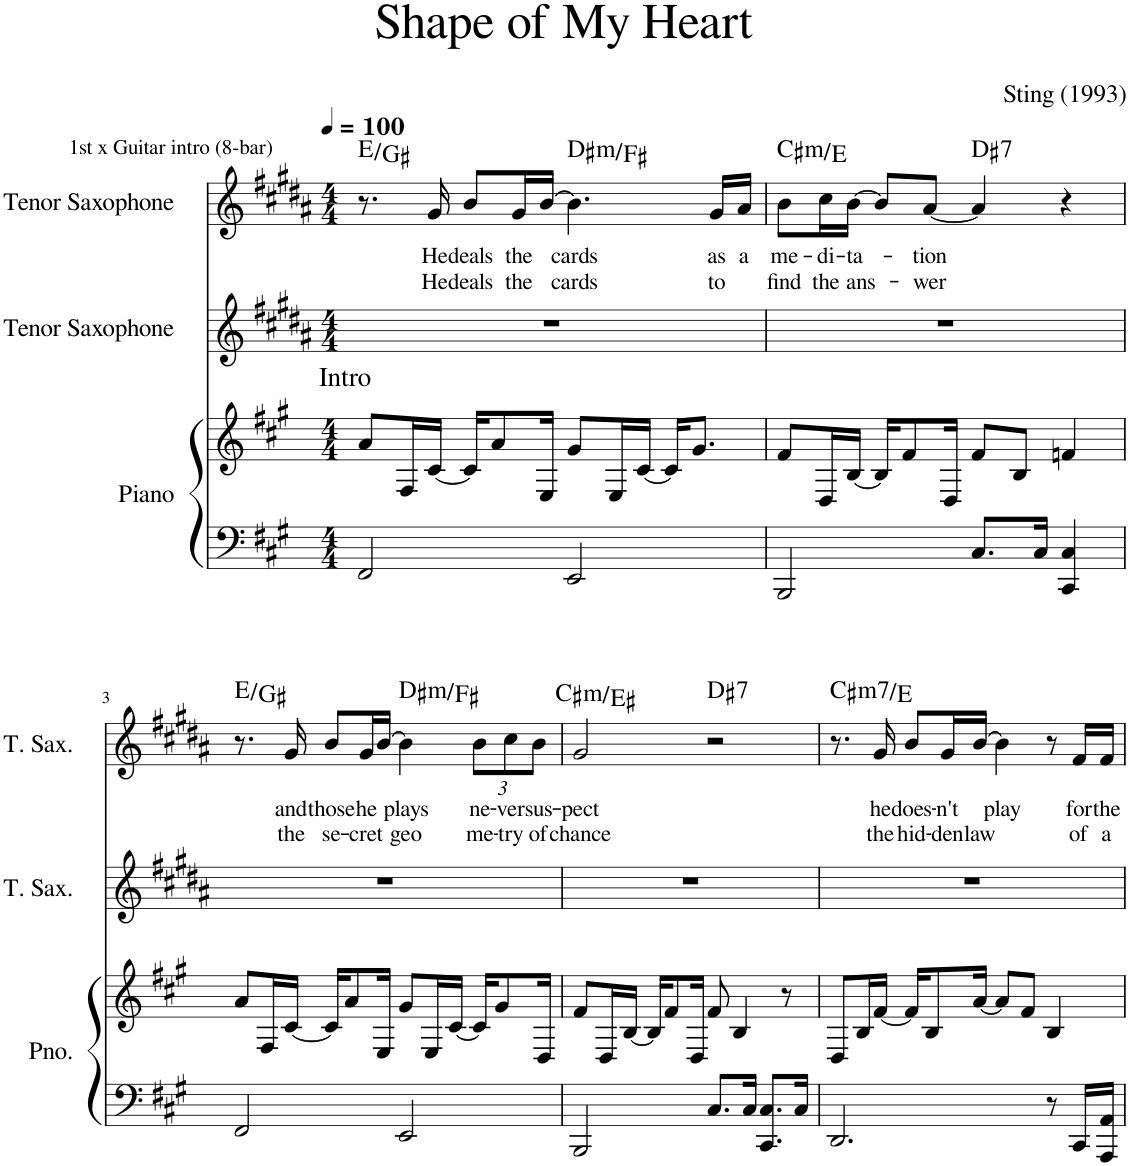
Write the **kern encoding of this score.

**kern	**kern	**kern	**kern	**text	**text	**harte
*part3	*part3	*part2	*part1	*part1	*part1	*part1
*staff4	*staff3	*staff2	*staff1	*staff1	*staff1	*
*I"Piano	*	*I"Tenor Saxophone	*I"Tenor Saxophone	*	*	*
*I'Pno.	*	*I'T. Sax.	*I'T. Sax.	*	*	*
*clefF4	*clefG2	*clefG2	*clefG2	*	*	*
*	*	*Trd8c14	*Trd8c14	*	*	*
*k[f#c#g#]	*k[f#c#g#]	*k[f#c#g#d#a#]	*k[f#c#g#d#a#]	*	*	*
*M4/4	*M4/4	*M4/4	*M4/4	*	*	*
*MM100	*MM100	*MM100	*MM100	*	*	*
=1	=1	=1	=1	=1	=1	=1
!	!	!	!LO:TX:a:t=1st x Guitar intro (8-bar)	!	!	!
!	!LO:TX:a:t=Intro	!	!	!	!	!
2FF#/	8a/L	1r	8.r	.	.	E:maj/3
.	16F#/L	.	.	.	.	.
!	!	!	!	!LO:LY:b	!LO:LY:b	!
.	[16c#/JJ	.	16g#/	He	He	.
!	!	!	!	!LO:LY:b	!LO:LY:b	!
.	16c#/KL]	.	8b/L	deals	deals	.
.	8a/	.	.	.	.	.
!	!	!	!	!LO:LY:b	!LO:LY:b	!
.	.	.	16g#/L	the	the	.
.	16E/Jk	.	[>16b/JJ	.	.	.
!	!	!	!	!LO:LY:b	!LO:LY:b	!LO:H:kt=m
2EE/	8g#/L	.	4.b\]	cards	cards	D#:min/b3
.	16E/L	.	.	.	.	.
.	[16c#/JJ	.	.	.	.	.
.	16c#/KL]	.	.	.	.	.
.	8.g#/J	.	.	.	.	.
!	!	!	!	!LO:LY:b	!LO:LY:b	!
.	.	.	16g#/LL	as	to	.
!	!	!	!	!LO:LY:b	!	!
.	.	.	16a#/JJ	a	.	.
=2	=2	=2	=2	=2	=2	=2
!	!	!	!	!LO:LY:b	!LO:LY:b	!LO:H:kt=m
2BBB/	8f#/L	1r	8b\L	me-	find	C#:min/b3
!	!	!	!	!LO:LY:b	!LO:LY:b	!
.	16D/L	.	16cc#\L	-di-	the	.
!	!	!	!	!LO:LY:b	!LO:LY:b	!
.	[16B/JJ	.	[>16b\JJ	-ta-	ans-	.
.	16B/KL]	.	8b/L]	.	.	.
.	8f#/	.	.	.	.	.
!	!	!	!	!LO:LY:b	!LO:LY:b	!
.	.	.	[<8a#/J	-tion	-wer	.
.	16D/Jk	.	.	.	.	.
!	!	!	!	!	!	!LO:H:kt=7
8.C#/L	8f#/L	.	4a#/]	.	.	D#:7
.	8B/J	.	.	.	.	.
16C#/Jk	.	.	.	.	.	.
4CC#/ 4C#/	4fn/	.	4r	.	.	.
!!LO:LB:g=z
=3	=3	=3	=3	=3	=3	=3
2FF#/	8a/L	1r	8.r	.	.	E:maj/3
.	16F#/L	.	.	.	.	.
!	!	!	!	!LO:LY:b	!LO:LY:b	!
.	[16c#/JJ	.	16g#/	and	the	.
!	!	!	!	!LO:LY:b	!LO:LY:b	!
.	16c#/KL]	.	8b/L	those	se-	.
.	8a/	.	.	.	.	.
!	!	!	!	!LO:LY:b	!LO:LY:b	!
.	.	.	16g#/L	he	-cret	.
.	16E/Jk	.	[>16b/JJ	.	.	.
!	!	!	!	!LO:LY:b	!LO:LY:b	!LO:H:kt=m
2EE/	8g#/L	.	4b\]	plays	geo	D#:min/b3
.	16E/L	.	.	.	.	.
.	[16c#/JJ	.	.	.	.	.
*	*	*	*Xbrackettup	*	*	*
!	!	!	!	!LO:LY:b	!LO:LY:b	!
.	16c#/KL]	.	12b\L	ne-	me-	.
.	8g#/	.	.	.	.	.
!	!	!	!	!LO:LY:b	!LO:LY:b	!
.	.	.	12cc#\	-ver	-try	.
!	!	!	!	!LO:LY:b	!LO:LY:b	!
.	.	.	12b\J	sus-	of	.
.	16D/Jk	.	.	.	.	.
=4	=4	=4	=4	=4	=4	=4
!	!	!	!	!LO:LY:b	!LO:LY:b	!
*	*	*	*^	*	*	*
2BBB/	8f#/L	1r	2g#/	8ryy	-pect	chance	.
!	!	!	!	!	!	!	!LO:H:kt=m
.	16D/L	.	.	2..ryy	.	.	C#:min/3
.	[16B/JJ	.	.	.	.	.	.
.	16B/KL]	.	.	.	.	.	.
.	8f#/	.	.	.	.	.	.
.	16D/Jk	.	.	.	.	.	.
!	!	!	!	!	!	!	!LO:H:kt=7
8.C#/L	8f#/	.	2r	.	.	.	D#:7
.	4B/	.	.	.	.	.	.
16C#/Jk	.	.	.	.	.	.	.
8.CC#/ 8.C#/L	.	.	.	.	.	.	.
.	8r	.	.	.	.	.	.
16C#/Jk	.	.	.	.	.	.	.
=5	=5	=5	=5	=5	=5	=5	=5
!	!	!	!	!	!	!	!LO:H:kt=m7
*	*	*	*v	*v	*	*	*
2.DD/	8D/L	1r	8.r	.	.	C#:min7/b3
.	16B/L	.	.	.	.	.
!	!	!	!	!LO:LY:b	!LO:LY:b	!
.	[16f#/JJ	.	16g#/	he	the	.
!	!	!	!	!LO:LY:b	!LO:LY:b	!
.	16f#/KL]	.	8b/L	does-	hid-	.
.	8B/	.	.	.	.	.
!	!	!	!	!LO:LY:b	!LO:LY:b	!
.	.	.	16g#/L	-n't	-den	.
!	!	!	!	!	!LO:LY:b	!
.	[16a/Jk	.	[>16b/JJ	.	law	.
!	!	!	!	!LO:LY:b	!	!
.	8a/L]	.	4b\]	play	.	.
.	8f#/J	.	.	.	.	.
8r	4B/	.	8r	.	.	.
!	!	!	!	!LO:LY:b	!LO:LY:b	!
16CC#/LL	.	.	16f#/LL	for	of	.
!	!	!	!	!LO:LY:b	!LO:LY:b	!
16AAA/ 16AA/JJ	.	.	16f#/JJ	the	a	.
=	=	=	=	=	=	=
*-	*-	*-	*-	*-	*-	*-
